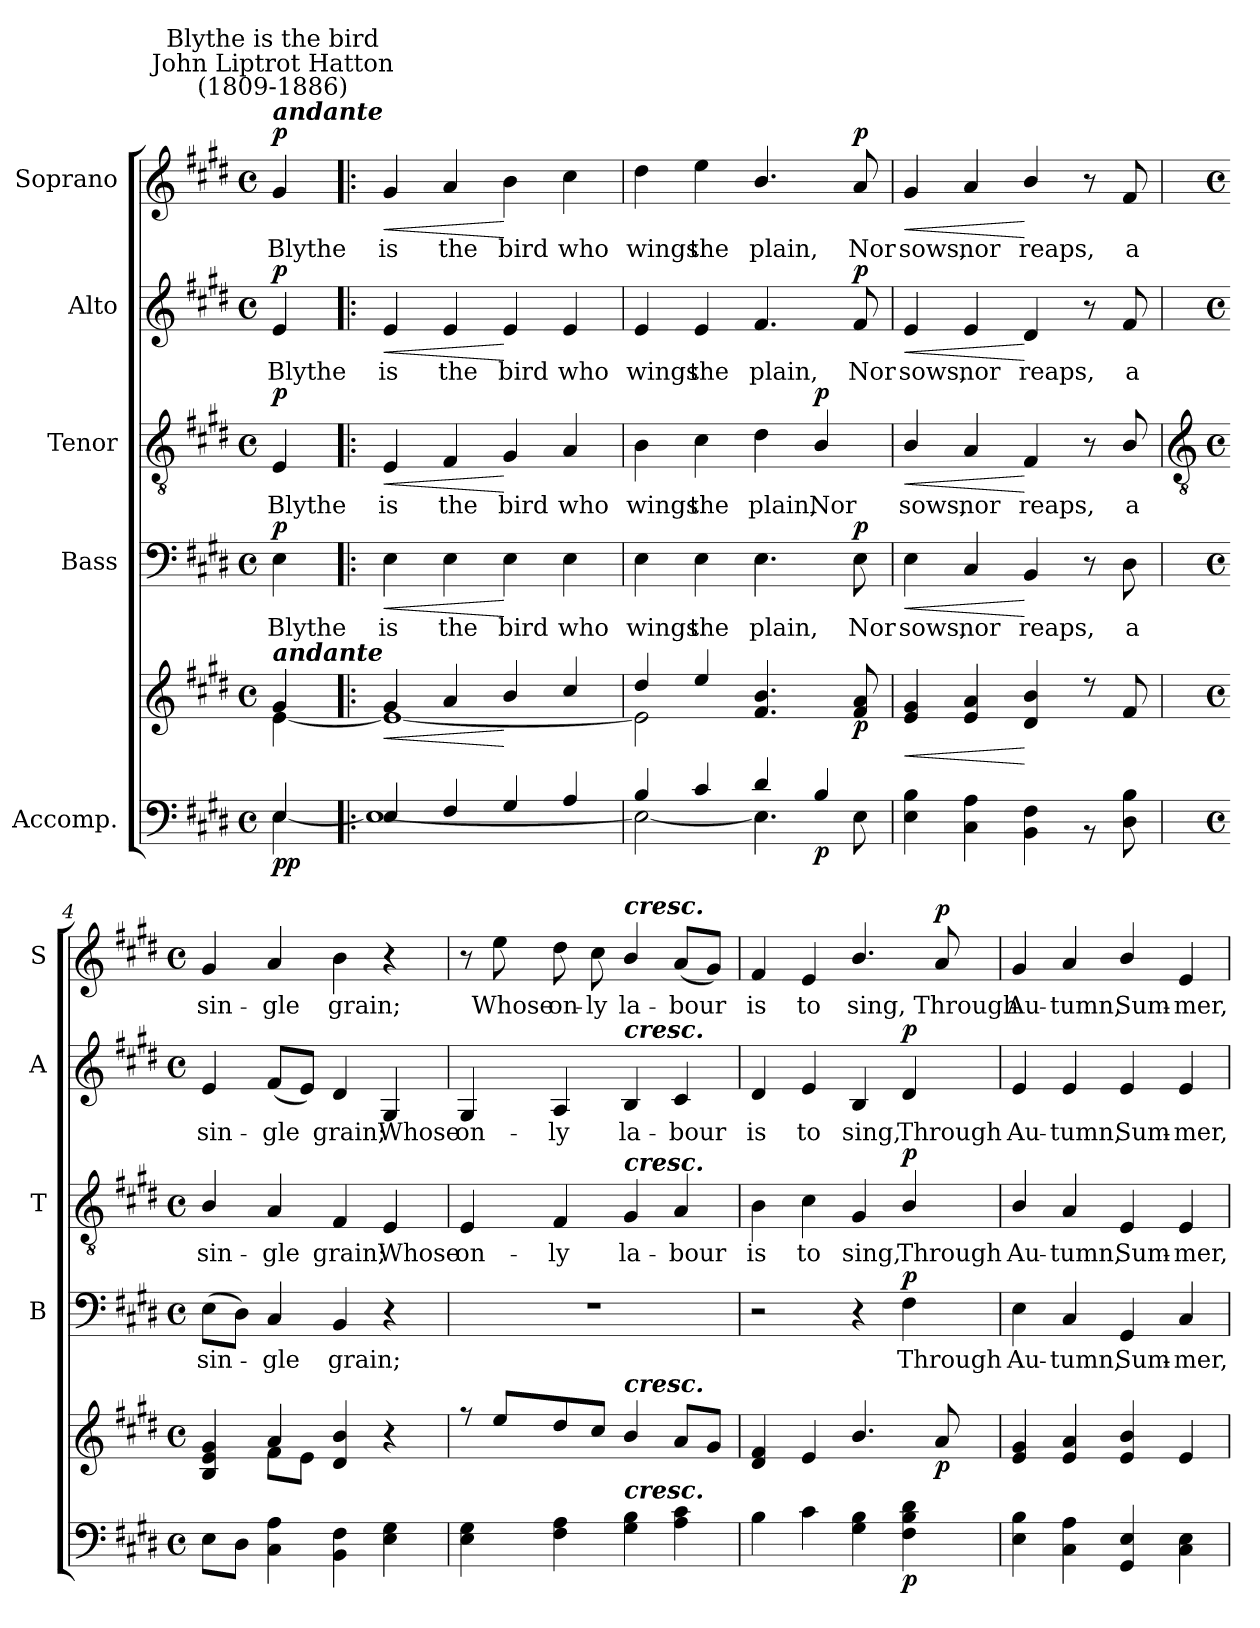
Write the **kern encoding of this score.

**kern	**kern	**dynam	**kern	**text	**dynam	**kern	**text	**dynam	**kern	**text	**dynam	**kern	**text	**dynam
*part5	*part5	*part5	*part4	*part4	*part4	*part3	*part3	*part3	*part2	*part2	*part2	*part1	*part1	*part1
*staff6	*staff5	*staff5/6	*staff4	*staff4	*staff4	*staff3	*staff3	*staff3	*staff2	*staff2	*staff2	*staff1	*staff1	*staff1
*I"Accomp.	*	*	*I"Bass	*	*	*I"Tenor	*	*	*I"Alto	*	*	*I"Soprano	*	*
*	*	*	*I'B	*	*	*I'T	*	*	*I'A	*	*	*I'S	*	*
*clefF4	*clefG2	*	*clefF4	*	*	*clefGv2	*	*	*clefG2	*	*	*clefG2	*	*
*k[f#c#g#d#]	*k[f#c#g#d#]	*	*k[f#c#g#d#]	*	*	*k[f#c#g#d#]	*	*	*k[f#c#g#d#]	*	*	*k[f#c#g#d#]	*	*
*E:	*E:	*	*E:	*	*	*E:	*	*	*E:	*	*	*E:	*	*
*M4/4	*M4/4	*	*M4/4	*	*	*M4/4	*	*	*M4/4	*	*	*M4/4	*	*
*met(c)	*met(c)	*	*met(c)	*	*	*met(c)	*	*	*met(c)	*	*	*met(c)	*	*
*MM104	*MM104	*	*MM104	*	*	*MM104	*	*	*MM104	*	*	*MM104	*	*
=	=	=	=	=	=	=	=	=	=	=	=	=	=	=
*^	*^	*	*	*	*	*	*	*	*	*	*	*	*	*
!	!	!	!	!	!	!	!	!	!	!	!	!	!	!LO:TX:a:Bi:t=andante	!	!
!	!	!	!	!	!	!	!	!	!	!	!	!	!	!LO:TX:a:cj:t=John Liptrot Hatton\n(1809-1886)	!	!
!	!	!	!	!	!	!	!	!	!	!	!	!	!	!LO:TX:a:cj:t=Blythe is the bird	!	!
!	!	!LO:TX:a:Bi:t=andante	!	!	!	!	!	!	!	!	!	!	!	!	!	!
!	!	!	!	!LO:DY:b=2	!	!LO:LY:b	!	!	!LO:LY:b	!	!	!LO:LY:b	!	!	!LO:LY:b	!
!	!	!	!	!LO:DY:n=1:b	!	!	!LO:DY:b	!	!	!LO:DY:b	!	!	!LO:DY:b	!	!	!LO:DY:b
4E/	[4E\	4g#/	[4e\	p p	4E	Blythe	p	4E	Blythe	p	4e	Blythe	p	4g#	Blythe	p
=1!|:	=1!|:	=1!|:	=1!|:	=1!|:	=1!|:	=1!|:	=1!|:	=1!|:	=1!|:	=1!|:	=1!|:	=1!|:	=1!|:	=1!|:	=1!|:	=1!|:
!	!	!	!	!LO:HP:b	!	!LO:LY:b	!LO:HP:b	!	!LO:LY:b	!LO:HP:b	!	!LO:LY:b	!LO:HP:b	!	!LO:LY:b	!LO:HP:b
4E/	1E\_	4g#/	1e\_	<	4E	is	<	4E	is	<	4e	is	<	4g#	is	<
!	!	!	!	!	!	!LO:LY:b	!	!	!LO:LY:b	!	!	!LO:LY:b	!	!	!LO:LY:b	!
4F#/	.	4a/	.	.	4E	the	.	4F#	the	.	4e	the	.	4a	the	.
!	!	!	!	!	!	!LO:LY:b	!	!	!LO:LY:b	!	!	!LO:LY:b	!	!	!LO:LY:b	!
4G#/	.	4b/	.	[	4E	bird	[	4G#	bird	[	4e	bird	[	4b	bird	[
!	!	!	!	!	!	!LO:LY:b	!	!	!LO:LY:b	!	!	!LO:LY:b	!	!	!LO:LY:b	!
4A/	.	4cc#/	.	.	4E	who	.	4A	who	.	4e	who	.	4cc#	who	.
=2	=2	=2	=2	=2	=2	=2	=2	=2	=2	=2	=2	=2	=2	=2	=2	=2
!	!	!	!	!	!	!LO:LY:b	!	!	!LO:LY:b	!	!	!LO:LY:b	!	!	!LO:LY:b	!
4B/	2E\_	4dd#/	2e\]	.	4E	wings	.	4B	wings	.	4e	wings	.	4dd#	wings	.
!	!	!	!	!	!	!LO:LY:b	!	!	!LO:LY:b	!	!	!LO:LY:b	!	!	!LO:LY:b	!
4c#/	.	4ee/	.	.	4E	the	.	4c#	the	.	4e	the	.	4ee	the	.
!	!	!	!	!	!	!LO:LY:b	!	!	!LO:LY:b	!	!	!LO:LY:b	!	!	!LO:LY:b	!
4d#/	4.E\]	4.f#/ 4.b/	2ryy	.	4.E	plain,	.	4d#	plain,	.	4.f#	plain,	.	4.b/	plain,	.
!	!	!	!	!LO:DY:b=2	!	!	!	!	!LO:LY:b	!LO:DY:b	!	!	!	!	!	!
4B/	.	.	.	p	.	.	.	4B/	Nor	p	.	.	.	.	.	.
!	!	!	!	!LO:DY:b	!	!LO:LY:b	!LO:DY:b	!	!	!	!	!LO:LY:b	!LO:DY:b	!	!LO:LY:b	!LO:DY:b
.	8E\	8f#/ 8a/	.	p	8E	Nor	p	.	.	.	8f#	Nor	p	8a	Nor	p
=3	=3	=3	=3	=3	=3	=3	=3	=3	=3	=3	=3	=3	=3	=3	=3	=3
!	!	!	!	!LO:HP:b	!	!LO:LY:b	!LO:HP:b	!	!LO:LY:b	!LO:HP:b	!	!LO:LY:b	!LO:HP:b	!	!LO:LY:b	!LO:HP:b
1ryy	4E\ 4B\	4e/ 4g#/	1ryy	<	4E	sows,	<	4B/	sows,	<	4e	sows,	<	4g#	sows,	<
!	!	!	!	!	!	!LO:LY:b	!	!	!LO:LY:b	!	!	!LO:LY:b	!	!	!LO:LY:b	!
.	4C#\ 4A\	4e/ 4a/	.	.	4C#	nor	.	4A	nor	.	4e	nor	.	4a	nor	.
!	!	!	!	!	!	!LO:LY:b	!	!	!LO:LY:b	!	!	!LO:LY:b	!	!	!LO:LY:b	!
.	4BB\ 4F#\	4d#/ 4b/	.	[	4BB	reaps,	[	4F#	reaps,	[	4d#	reaps,	[	4b/	reaps,	[
.	8r	8r	.	.	8r	.	.	8r	.	.	8r	.	.	8r	.	.
!	!	!	!	!	!	!LO:LY:b	!	!	!LO:LY:b	!	!	!LO:LY:b	!	!	!LO:LY:b	!
.	8D#\ 8B\	8f#/	.	.	8D#	a	.	8B/	a	.	8f#	a	.	8f#	a	.
*v	*v	*	*	*	*	*	*	*	*	*	*	*	*	*	*	*
!!LO:LB:g=z
=4	=4	=4	=4	=4	=4	=4	=4	=4	=4	=4	=4	=4	=4	=4	=4
*	*	*	*	*	*	*	*clefGv2	*	*	*	*	*	*	*	*
*M4/4	*M4/4	*	*	*M4/4	*	*	*M4/4	*	*	*M4/4	*	*	*M4/4	*	*
*met(c)	*met(c)	*	*	*met(c)	*	*	*met(c)	*	*	*met(c)	*	*	*met(c)	*	*
*^	*	*	*	*	*	*	*	*	*	*	*	*	*	*	*
!	!	!	!	!	!	!LO:LY:b	!	!	!LO:LY:b	!	!	!LO:LY:b	!	!	!LO:LY:b	!
*v	*v	*	*	*	*	*	*	*	*	*	*	*	*	*	*	*
8EL	4B 4e 4g#	4ryy	.	(>8EL	sin-	.	4B/	sin-	.	4e	sin-	.	4g#	sin-	.
8D#J	.	.	.	8D#J)	.	.	.	.	.	.	.	.	.	.	.
!	!	!	!	!	!LO:LY:b	!	!	!LO:LY:b	!	!	!LO:LY:b	!	!	!LO:LY:b	!
4C# 4A	4a	8f#\L	.	4C#	gle	.	4A	-gle	.	(<8f#L	-gle	.	4a	-gle	.
.	.	8e\J	.	.	.	.	.	.	.	8eJ)	.	.	.	.	.
!	!	!	!	!	!LO:LY:b	!	!	!LO:LY:b	!	!	!LO:LY:b	!	!	!LO:LY:b	!
4BB 4F#	4d# 4b	2ryy	.	4BB	grain;	.	4F#	grain;	.	4d#	grain;	.	4b	grain;	.
!	!	!	!	!	!	!	!	!LO:LY:b	!	!	!LO:LY:b	!	!	!	!
4E 4G#	4r	.	.	4r	.	.	4E	Whose	.	4G#	Whose	.	4r	.	.
=5	=5	=5	=5	=5	=5	=5	=5	=5	=5	=5	=5	=5	=5	=5	=5
!	!	!	!	!	!	!	!	!LO:LY:b	!	!	!LO:LY:b	!	!	!	!
4E 4G#	8r	1ryy	.	1r	.	.	4E	on-	.	4G#	on-	.	8r	.	.
!	!	!	!	!	!	!	!	!	!	!	!	!	!	!LO:LY:b	!
.	8eeL	.	.	.	.	.	.	.	.	.	.	.	8ee	Whose	.
!	!	!	!	!	!	!	!	!LO:LY:b	!	!	!LO:LY:b	!	!	!LO:LY:b	!
4F# 4A	8dd#	.	.	.	.	.	4F#	-ly	.	4A	-ly	.	8dd#	on-	.
!	!	!	!	!	!	!	!	!	!	!	!	!	!	!LO:LY:b	!
.	8cc#J	.	.	.	.	.	.	.	.	.	.	.	8cc#	-ly	.
!	!	!	!	!	!	!	!	!	!	!	!	!	!LO:TX:a:Bi:t=cresc.	!	!
!	!	!	!	!	!	!	!	!	!	!LO:TX:a:Bi:t=cresc.	!	!	!	!	!
!	!	!	!	!	!	!	!LO:TX:a:Bi:t=cresc.	!	!	!	!	!	!	!	!
!	!LO:TX:a:Bi:t=cresc.	!	!	!	!	!	!	!	!	!	!	!	!	!	!
!LO:TX:a:Bi:t=cresc.	!	!	!	!	!	!	!	!	!	!	!	!	!	!	!
!	!	!	!	!	!	!	!	!LO:LY:b	!	!	!LO:LY:b	!	!	!LO:LY:b	!
4G# 4B	4b/	.	.	.	.	.	4G#	la-	.	4B	la-	.	4b/	la-	.
!	!	!	!	!	!	!	!	!LO:LY:b	!	!	!LO:LY:b	!	!	!LO:LY:b	!
4A 4c#	8aL	.	.	.	.	.	4A	-bour	.	4c#	-bour	.	(<8aL	-bour	.
.	8g#J	.	.	.	.	.	.	.	.	.	.	.	8g#J)	.	.
=6	=6	=6	=6	=6	=6	=6	=6	=6	=6	=6	=6	=6	=6	=6	=6
!	!	!	!	!	!	!	!	!LO:LY:b	!	!	!LO:LY:b	!	!	!LO:LY:b	!
4B	4d# 4f#	1ryy	.	2r	.	.	4B	is	.	4d#	is	.	4f#	is	.
!	!	!	!	!	!	!	!	!LO:LY:b	!	!	!LO:LY:b	!	!	!LO:LY:b	!
4c#	4e	.	.	.	.	.	4c#	to	.	4e	to	.	4e	to	.
!	!	!	!	!	!	!	!	!LO:LY:b	!	!	!LO:LY:b	!	!	!LO:LY:b	!
4G# 4B	4.b/	.	.	4r	.	.	4G#	sing,	.	4B	sing,	.	4.b/	sing,	.
!	!	!	!LO:DY:b=2	!	!LO:LY:b	!LO:DY:b	!	!LO:LY:b	!LO:DY:b	!	!LO:LY:b	!LO:DY:b	!	!	!
4F# 4B 4d#	.	.	p	4F#	Through	p	4B/	Through	p	4d#	Through	p	.	.	.
!	!	!	!LO:DY:b	!	!	!	!	!	!	!	!	!	!	!LO:LY:b	!LO:DY:b
.	8a	.	p	.	.	.	.	.	.	.	.	.	8a	Through	p
=7	=7	=7	=7	=7	=7	=7	=7	=7	=7	=7	=7	=7	=7	=7	=7
!	!	!	!	!	!LO:LY:b	!	!	!LO:LY:b	!	!	!LO:LY:b	!	!	!LO:LY:b	!
4E 4B	4e 4g#	1ryy	.	4E	Au-	.	4B/	Au-	.	4e	Au-	.	4g#	Au-	.
!	!	!	!	!	!LO:LY:b	!	!	!LO:LY:b	!	!	!LO:LY:b	!	!	!LO:LY:b	!
4C# 4A	4e 4a	.	.	4C#	-tumn,	.	4A	-tumn,	.	4e	-tumn,	.	4a	-tumn,	.
!	!	!	!	!	!LO:LY:b	!	!	!LO:LY:b	!	!	!LO:LY:b	!	!	!LO:LY:b	!
4GG# 4E	4e/ 4b/	.	.	4GG#	Sum-	.	4E	Sum-	.	4e	Sum-	.	4b/	Sum-	.
!	!	!	!	!	!LO:LY:b	!	!	!LO:LY:b	!	!	!LO:LY:b	!	!	!LO:LY:b	!
4C# 4E	4e	.	.	4C#	-mer,	.	4E	-mer,	.	4e	-mer,	.	4e	-mer,	.
*	*v	*v	*	*	*	*	*	*	*	*	*	*	*	*	*
=	=	=	=	=	=	=	=	=	=	=	=	=	=	=
*-	*-	*-	*-	*-	*-	*-	*-	*-	*-	*-	*-	*-	*-	*-
